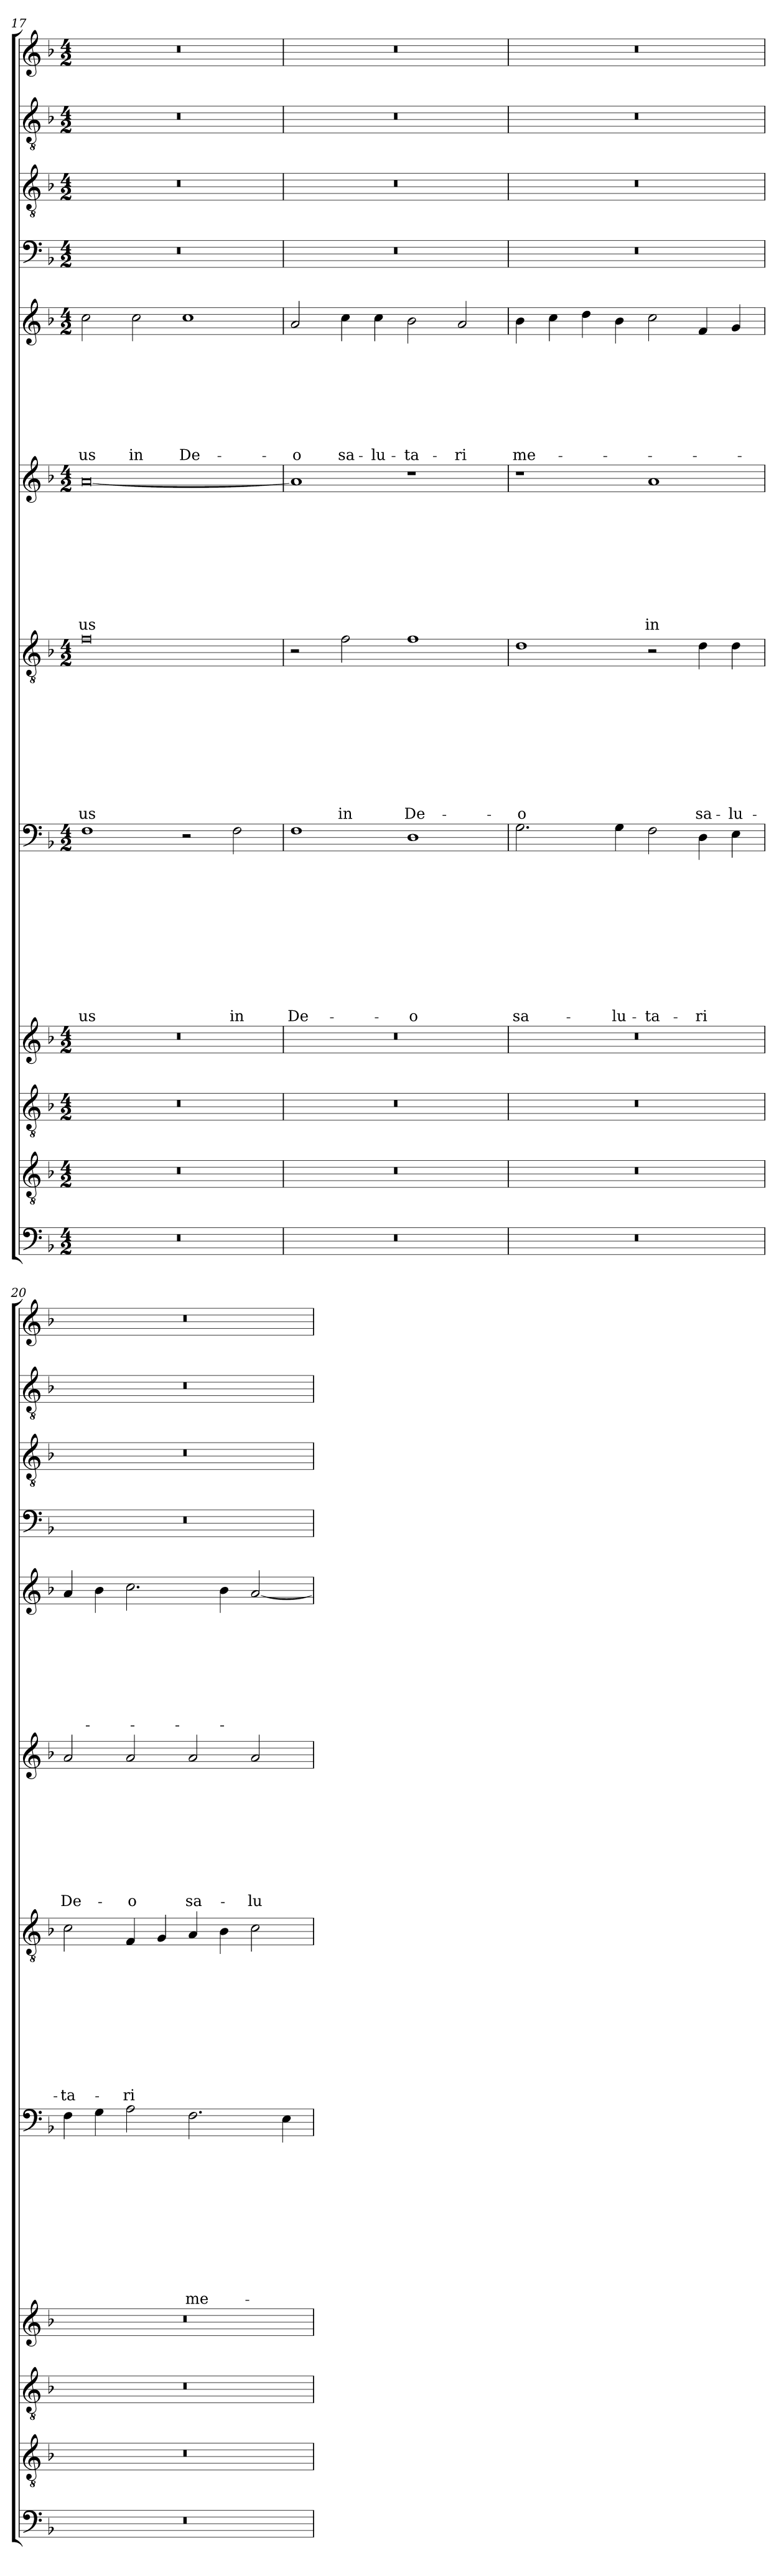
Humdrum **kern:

**kern	**kern	**kern	**kern	**kern	**text	**text	**text	**text	**text	**text	**text	**text	**text	**text	**text	**kern	**text	**text	**text	**text	**text	**text	**text	**text	**text	**text	**kern	**text	**text	**text	**text	**text	**text	**text	**text	**text	**kern	**text	**text	**text	**text	**text	**text	**text	**text	**kern	**kern	**kern	**kern
*part12	*part11	*part10	*part9	*part8	*part8	*part8	*part8	*part8	*part8	*part8	*part8	*part8	*part8	*part8	*part8	*part7	*part7	*part7	*part7	*part7	*part7	*part7	*part7	*part7	*part7	*part7	*part6	*part6	*part6	*part6	*part6	*part6	*part6	*part6	*part6	*part6	*part5	*part5	*part5	*part5	*part5	*part5	*part5	*part5	*part5	*part4	*part3	*part2	*part1
*staff12	*staff11	*staff10	*staff9	*staff8	*staff8	*staff8	*staff8	*staff8	*staff8	*staff8	*staff8	*staff8	*staff8	*staff8	*staff8	*staff7	*staff7	*staff7	*staff7	*staff7	*staff7	*staff7	*staff7	*staff7	*staff7	*staff7	*staff6	*staff6	*staff6	*staff6	*staff6	*staff6	*staff6	*staff6	*staff6	*staff6	*staff5	*staff5	*staff5	*staff5	*staff5	*staff5	*staff5	*staff5	*staff5	*staff4	*staff3	*staff2	*staff1
!!LO:LB:g=z
*clefF4	*clefGv2	*clefGv2	*clefG2	*clefF4	*	*	*	*	*	*	*	*	*	*	*	*clefGv2	*	*	*	*	*	*	*	*	*	*	*clefG2	*	*	*	*	*	*	*	*	*	*clefG2	*	*	*	*	*	*	*	*	*clefF4	*clefGv2	*clefGv2	*clefG2
*k[b-]	*k[b-]	*k[b-]	*k[b-]	*k[b-]	*	*	*	*	*	*	*	*	*	*	*	*k[b-]	*	*	*	*	*	*	*	*	*	*	*k[b-]	*	*	*	*	*	*	*	*	*	*k[b-]	*	*	*	*	*	*	*	*	*k[b-]	*k[b-]	*k[b-]	*k[b-]
*F:	*F:	*F:	*F:	*F:	*	*	*	*	*	*	*	*	*	*	*	*F:	*	*	*	*	*	*	*	*	*	*	*F:	*	*	*	*	*	*	*	*	*	*F:	*	*	*	*	*	*	*	*	*F:	*F:	*F:	*F:
*M4/2	*M4/2	*M4/2	*M4/2	*M4/2	*	*	*	*	*	*	*	*	*	*	*	*M4/2	*	*	*	*	*	*	*	*	*	*	*M4/2	*	*	*	*	*	*	*	*	*	*M4/2	*	*	*	*	*	*	*	*	*M4/2	*M4/2	*M4/2	*M4/2
=17	=17	=17	=17	=17	=17	=17	=17	=17	=17	=17	=17	=17	=17	=17	=17	=17	=17	=17	=17	=17	=17	=17	=17	=17	=17	=17	=17	=17	=17	=17	=17	=17	=17	=17	=17	=17	=17	=17	=17	=17	=17	=17	=17	=17	=17	=17	=17	=17	=17
!	!	!	!	!	!	!	!	!	!	!	!	!	!	!	!LO:LY:b	!	!	!	!	!	!	!	!	!	!	!LO:LY:b	!	!	!	!	!	!	!	!	!	!LO:LY:b	!	!	!	!	!	!	!	!	!LO:LY:b	!	!	!	!
0r	0r	0r	0r	1F	.	.	.	.	.	.	.	.	.	.	-us	0f	.	.	.	.	.	.	.	.	.	-us	[0a	.	.	.	.	.	.	.	.	-us	2cc\	.	.	.	.	.	.	.	-us	0r	0r	0r	0r
!	!	!	!	!	!	!	!	!	!	!	!	!	!	!	!	!	!	!	!	!	!	!	!	!	!	!	!	!	!	!	!	!	!	!	!	!	!	!	!	!	!	!	!	!	!LO:LY:b	!	!	!	!
.	.	.	.	.	.	.	.	.	.	.	.	.	.	.	.	.	.	.	.	.	.	.	.	.	.	.	.	.	.	.	.	.	.	.	.	.	2cc\	.	.	.	.	.	.	.	in	.	.	.	.
!	!	!	!	!	!	!	!	!	!	!	!	!	!	!	!	!	!	!	!	!	!	!	!	!	!	!	!	!	!	!	!	!	!	!	!	!	!	!	!	!	!	!	!	!	!LO:LY:b	!	!	!	!
.	.	.	.	2r	.	.	.	.	.	.	.	.	.	.	.	.	.	.	.	.	.	.	.	.	.	.	.	.	.	.	.	.	.	.	.	.	1cc	.	.	.	.	.	.	.	De-	.	.	.	.
!	!	!	!	!	!	!	!	!	!	!	!	!	!	!	!LO:LY:b	!	!	!	!	!	!	!	!	!	!	!	!	!	!	!	!	!	!	!	!	!	!	!	!	!	!	!	!	!	!	!	!	!	!
.	.	.	.	2F\	.	.	.	.	.	.	.	.	.	.	in	.	.	.	.	.	.	.	.	.	.	.	.	.	.	.	.	.	.	.	.	.	.	.	.	.	.	.	.	.	.	.	.	.	.
=18	=18	=18	=18	=18	=18	=18	=18	=18	=18	=18	=18	=18	=18	=18	=18	=18	=18	=18	=18	=18	=18	=18	=18	=18	=18	=18	=18	=18	=18	=18	=18	=18	=18	=18	=18	=18	=18	=18	=18	=18	=18	=18	=18	=18	=18	=18	=18	=18	=18
!	!	!	!	!	!	!	!	!	!	!	!	!	!	!	!LO:LY:b	!	!	!	!	!	!	!	!	!	!	!	!	!	!	!	!	!	!	!	!	!	!	!	!	!	!	!	!	!	!LO:LY:b	!	!	!	!
0r	0r	0r	0r	1F	.	.	.	.	.	.	.	.	.	.	De-	2r	.	.	.	.	.	.	.	.	.	.	1a]	.	.	.	.	.	.	.	.	.	2a/	.	.	.	.	.	.	.	-o	0r	0r	0r	0r
!	!	!	!	!	!	!	!	!	!	!	!	!	!	!	!	!	!	!	!	!	!	!	!	!	!	!LO:LY:b	!	!	!	!	!	!	!	!	!	!	!	!	!	!	!	!	!	!	!LO:LY:b	!	!	!	!
.	.	.	.	.	.	.	.	.	.	.	.	.	.	.	.	2f\	.	.	.	.	.	.	.	.	.	in	.	.	.	.	.	.	.	.	.	.	4cc\	.	.	.	.	.	.	.	sa-	.	.	.	.
!	!	!	!	!	!	!	!	!	!	!	!	!	!	!	!	!	!	!	!	!	!	!	!	!	!	!	!	!	!	!	!	!	!	!	!	!	!	!	!	!	!	!	!	!	!LO:LY:b	!	!	!	!
.	.	.	.	.	.	.	.	.	.	.	.	.	.	.	.	.	.	.	.	.	.	.	.	.	.	.	.	.	.	.	.	.	.	.	.	.	4cc\	.	.	.	.	.	.	.	-lu-	.	.	.	.
!	!	!	!	!	!	!	!	!	!	!	!	!	!	!	!LO:LY:b	!	!	!	!	!	!	!	!	!	!	!LO:LY:b	!	!	!	!	!	!	!	!	!	!	!	!	!	!	!	!	!	!	!LO:LY:b	!	!	!	!
.	.	.	.	1D	.	.	.	.	.	.	.	.	.	.	-o	1f	.	.	.	.	.	.	.	.	.	De-	1r	.	.	.	.	.	.	.	.	.	2b-\	.	.	.	.	.	.	.	-ta-	.	.	.	.
!	!	!	!	!	!	!	!	!	!	!	!	!	!	!	!	!	!	!	!	!	!	!	!	!	!	!	!	!	!	!	!	!	!	!	!	!	!	!	!	!	!	!	!	!	!LO:LY:b	!	!	!	!
.	.	.	.	.	.	.	.	.	.	.	.	.	.	.	.	.	.	.	.	.	.	.	.	.	.	.	.	.	.	.	.	.	.	.	.	.	2a/	.	.	.	.	.	.	.	-ri	.	.	.	.
=19	=19	=19	=19	=19	=19	=19	=19	=19	=19	=19	=19	=19	=19	=19	=19	=19	=19	=19	=19	=19	=19	=19	=19	=19	=19	=19	=19	=19	=19	=19	=19	=19	=19	=19	=19	=19	=19	=19	=19	=19	=19	=19	=19	=19	=19	=19	=19	=19	=19
!	!	!	!	!	!	!	!	!	!	!	!	!	!	!	!LO:LY:b	!	!	!	!	!	!	!	!	!	!	!LO:LY:b	!	!	!	!	!	!	!	!	!	!	!	!	!	!	!	!	!	!	!LO:LY:b	!	!	!	!
0r	0r	0r	0r	2.G\	.	.	.	.	.	.	.	.	.	.	sa-	1d	.	.	.	.	.	.	.	.	.	-o	1r	.	.	.	.	.	.	.	.	.	4b-\	.	.	.	.	.	.	.	me-	0r	0r	0r	0r
.	.	.	.	.	.	.	.	.	.	.	.	.	.	.	.	.	.	.	.	.	.	.	.	.	.	.	.	.	.	.	.	.	.	.	.	.	4cc\	.	.	.	.	.	.	.	.	.	.	.	.
.	.	.	.	.	.	.	.	.	.	.	.	.	.	.	.	.	.	.	.	.	.	.	.	.	.	.	.	.	.	.	.	.	.	.	.	.	4dd\	.	.	.	.	.	.	.	.	.	.	.	.
!	!	!	!	!	!	!	!	!	!	!	!	!	!	!	!LO:LY:b	!	!	!	!	!	!	!	!	!	!	!	!	!	!	!	!	!	!	!	!	!	!	!	!	!	!	!	!	!	!	!	!	!	!
.	.	.	.	4G\	.	.	.	.	.	.	.	.	.	.	-lu-	.	.	.	.	.	.	.	.	.	.	.	.	.	.	.	.	.	.	.	.	.	4b-\	.	.	.	.	.	.	.	.	.	.	.	.
!	!	!	!	!	!	!	!	!	!	!	!	!	!	!	!LO:LY:b	!	!	!	!	!	!	!	!	!	!	!	!	!	!	!	!	!	!	!	!	!LO:LY:b	!	!	!	!	!	!	!	!	!	!	!	!	!
.	.	.	.	2F\	.	.	.	.	.	.	.	.	.	.	-ta-	2r	.	.	.	.	.	.	.	.	.	.	1a	.	.	.	.	.	.	.	.	in	2cc\	.	.	.	.	.	.	.	.	.	.	.	.
!	!	!	!	!	!	!	!	!	!	!	!	!	!	!	!LO:LY:b	!	!	!	!	!	!	!	!	!	!	!LO:LY:b	!	!	!	!	!	!	!	!	!	!	!	!	!	!	!	!	!	!	!	!	!	!	!
.	.	.	.	4D\	.	.	.	.	.	.	.	.	.	.	-ri	4d\	.	.	.	.	.	.	.	.	.	sa-	.	.	.	.	.	.	.	.	.	.	4f/	.	.	.	.	.	.	.	.	.	.	.	.
!	!	!	!	!	!	!	!	!	!	!	!	!	!	!	!	!	!	!	!	!	!	!	!	!	!	!LO:LY:b	!	!	!	!	!	!	!	!	!	!	!	!	!	!	!	!	!	!	!	!	!	!	!
.	.	.	.	4E\	.	.	.	.	.	.	.	.	.	.	.	4d\	.	.	.	.	.	.	.	.	.	-lu-	.	.	.	.	.	.	.	.	.	.	4g/	.	.	.	.	.	.	.	.	.	.	.	.
=20	=20	=20	=20	=20	=20	=20	=20	=20	=20	=20	=20	=20	=20	=20	=20	=20	=20	=20	=20	=20	=20	=20	=20	=20	=20	=20	=20	=20	=20	=20	=20	=20	=20	=20	=20	=20	=20	=20	=20	=20	=20	=20	=20	=20	=20	=20	=20	=20	=20
!	!	!	!	!	!	!	!	!	!	!	!	!	!	!	!	!	!	!	!	!	!	!	!	!	!	!LO:LY:b	!	!	!	!	!	!	!	!	!	!LO:LY:b	!	!	!	!	!	!	!	!	!	!	!	!	!
0r	0r	0r	0r	4F\	.	.	.	.	.	.	.	.	.	.	.	2c\	.	.	.	.	.	.	.	.	.	-ta-	2a/	.	.	.	.	.	.	.	.	De-	4a/	.	.	.	.	.	.	.	.	0r	0r	0r	0r
.	.	.	.	4G\	.	.	.	.	.	.	.	.	.	.	.	.	.	.	.	.	.	.	.	.	.	.	.	.	.	.	.	.	.	.	.	.	4b-\	.	.	.	.	.	.	.	.	.	.	.	.
!	!	!	!	!	!	!	!	!	!	!	!	!	!	!	!	!	!	!	!	!	!	!	!	!	!	!LO:LY:b	!	!	!	!	!	!	!	!	!	!LO:LY:b	!	!	!	!	!	!	!	!	!	!	!	!	!
.	.	.	.	2A\	.	.	.	.	.	.	.	.	.	.	.	4F/	.	.	.	.	.	.	.	.	.	-ri	2a/	.	.	.	.	.	.	.	.	-o	2.cc\	.	.	.	.	.	.	.	.	.	.	.	.
.	.	.	.	.	.	.	.	.	.	.	.	.	.	.	.	4G/	.	.	.	.	.	.	.	.	.	.	.	.	.	.	.	.	.	.	.	.	.	.	.	.	.	.	.	.	.	.	.	.	.
!	!	!	!	!	!	!	!	!	!	!	!	!	!	!	!LO:LY:b	!	!	!	!	!	!	!	!	!	!	!	!	!	!	!	!	!	!	!	!	!LO:LY:b	!	!	!	!	!	!	!	!	!	!	!	!	!
.	.	.	.	2.F\	.	.	.	.	.	.	.	.	.	.	me-	4A/	.	.	.	.	.	.	.	.	.	.	2a/	.	.	.	.	.	.	.	.	sa-	.	.	.	.	.	.	.	.	.	.	.	.	.
.	.	.	.	.	.	.	.	.	.	.	.	.	.	.	.	4B-\	.	.	.	.	.	.	.	.	.	.	.	.	.	.	.	.	.	.	.	.	4b-\	.	.	.	.	.	.	.	.	.	.	.	.
!	!	!	!	!	!	!	!	!	!	!	!	!	!	!	!	!	!	!	!	!	!	!	!	!	!	!	!	!	!	!	!	!	!	!	!	!LO:LY:b	!	!	!	!	!	!	!	!	!	!	!	!	!
.	.	.	.	.	.	.	.	.	.	.	.	.	.	.	.	2c\	.	.	.	.	.	.	.	.	.	.	2a/	.	.	.	.	.	.	.	.	-lu-	[2a/	.	.	.	.	.	.	.	.	.	.	.	.
.	.	.	.	4E\	.	.	.	.	.	.	.	.	.	.	.	.	.	.	.	.	.	.	.	.	.	.	.	.	.	.	.	.	.	.	.	.	.	.	.	.	.	.	.	.	.	.	.	.	.
=	=	=	=	=	=	=	=	=	=	=	=	=	=	=	=	=	=	=	=	=	=	=	=	=	=	=	=	=	=	=	=	=	=	=	=	=	=	=	=	=	=	=	=	=	=	=	=	=	=
*-	*-	*-	*-	*-	*-	*-	*-	*-	*-	*-	*-	*-	*-	*-	*-	*-	*-	*-	*-	*-	*-	*-	*-	*-	*-	*-	*-	*-	*-	*-	*-	*-	*-	*-	*-	*-	*-	*-	*-	*-	*-	*-	*-	*-	*-	*-	*-	*-	*-
